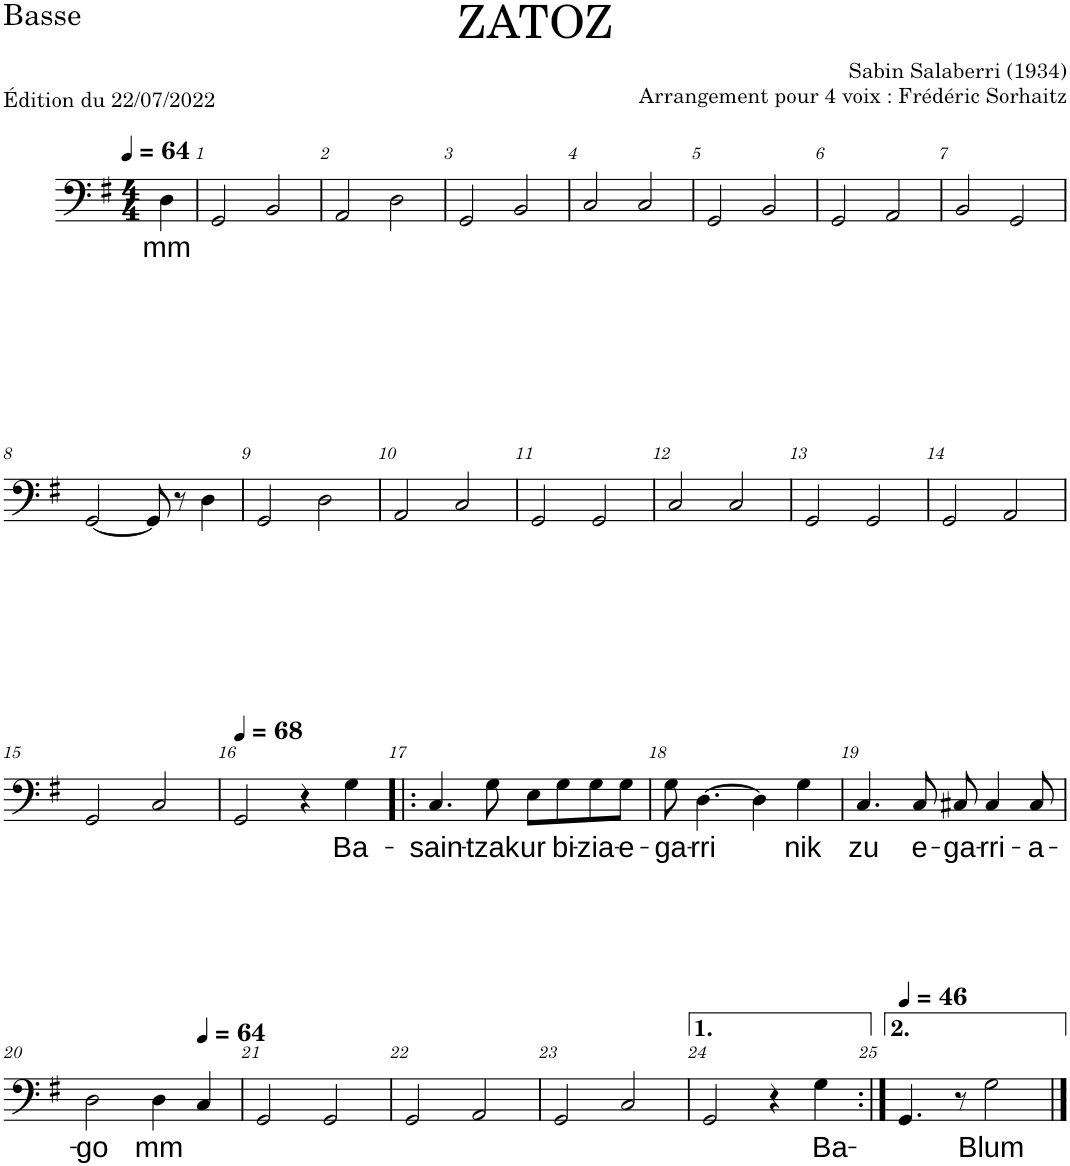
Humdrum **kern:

**kern	**text
*part1	*part1
*staff1	*staff1
*I"Basse	*
*I'B.	*
*clefF4	*
*k[f#]	*
*M4/4	*
*MM64	*
=	=
!	!LO:LY:b
4D\	mm
=1	=1
2GG/	.
2BB/	.
=2	=2
2AA/	.
2D\	.
=3	=3
2GG/	.
2BB/	.
=4	=4
2C/	.
2C/	.
=5	=5
2GG/	.
2BB/	.
=6	=6
2GG/	.
2AA/	.
=7	=7
2BB/	.
2GG/	.
!!LO:LB:g=z
=8	=8
[2GG/	.
8GG/]	.
8r	.
4D\	.
=9	=9
2GG/	.
2D\	.
=10	=10
2AA/	.
2C/	.
=11	=11
2GG/	.
2GG/	.
=12	=12
2C/	.
2C/	.
=13	=13
2GG/	.
2GG/	.
=14	=14
2GG/	.
2AA/	.
!!LO:LB:g=z
=15	=15
2GG/	.
2C/	.
=16	=16
*MM68	*
2GG/	.
4r	.
!	!LO:LY:b
4G\	Ba-
=17!|:	=17!|:
!	!LO:LY:b
4.C/	-sain-
!	!LO:LY:b
8G\	-tzak
!	!LO:LY:b
8E\L	ur
!	!LO:LY:b
8G\	bi-
!	!LO:LY:b
8G\	-zia-
!	!LO:LY:b
8G\J	-e-
=18	=18
!	!LO:LY:b
8G\	-ga-
!	!LO:LY:b
[4.D\	-rri
4D\]	.
!	!LO:LY:b
4G\	nik
=19	=19
!	!LO:LY:b
4.C/	zu
!	!LO:LY:b
8C/	e-
!	!LO:LY:b
8C#X/	-ga-
!	!LO:LY:b
4C#/	-rri-
!	!LO:LY:b
8C#/	-a-
!!LO:LB:g=z
=20	=20
!	!LO:LY:b
2D\	-go
!	!LO:LY:b
4D\	mm
*MM64	*
4C/	.
=21	=21
2GG/	.
2GG/	.
=22	=22
2GG/	.
2AA/	.
=23	=23
2GG/	.
2C/	.
=24	=24
2GG/	.
4r	.
!	!LO:LY:b
4G\	Ba-
=25:|!	=25:|!
*MM46	*
4.GG/	.
8r	.
!	!LO:LY:b
2G\	Blum
==	==
*-	*-
